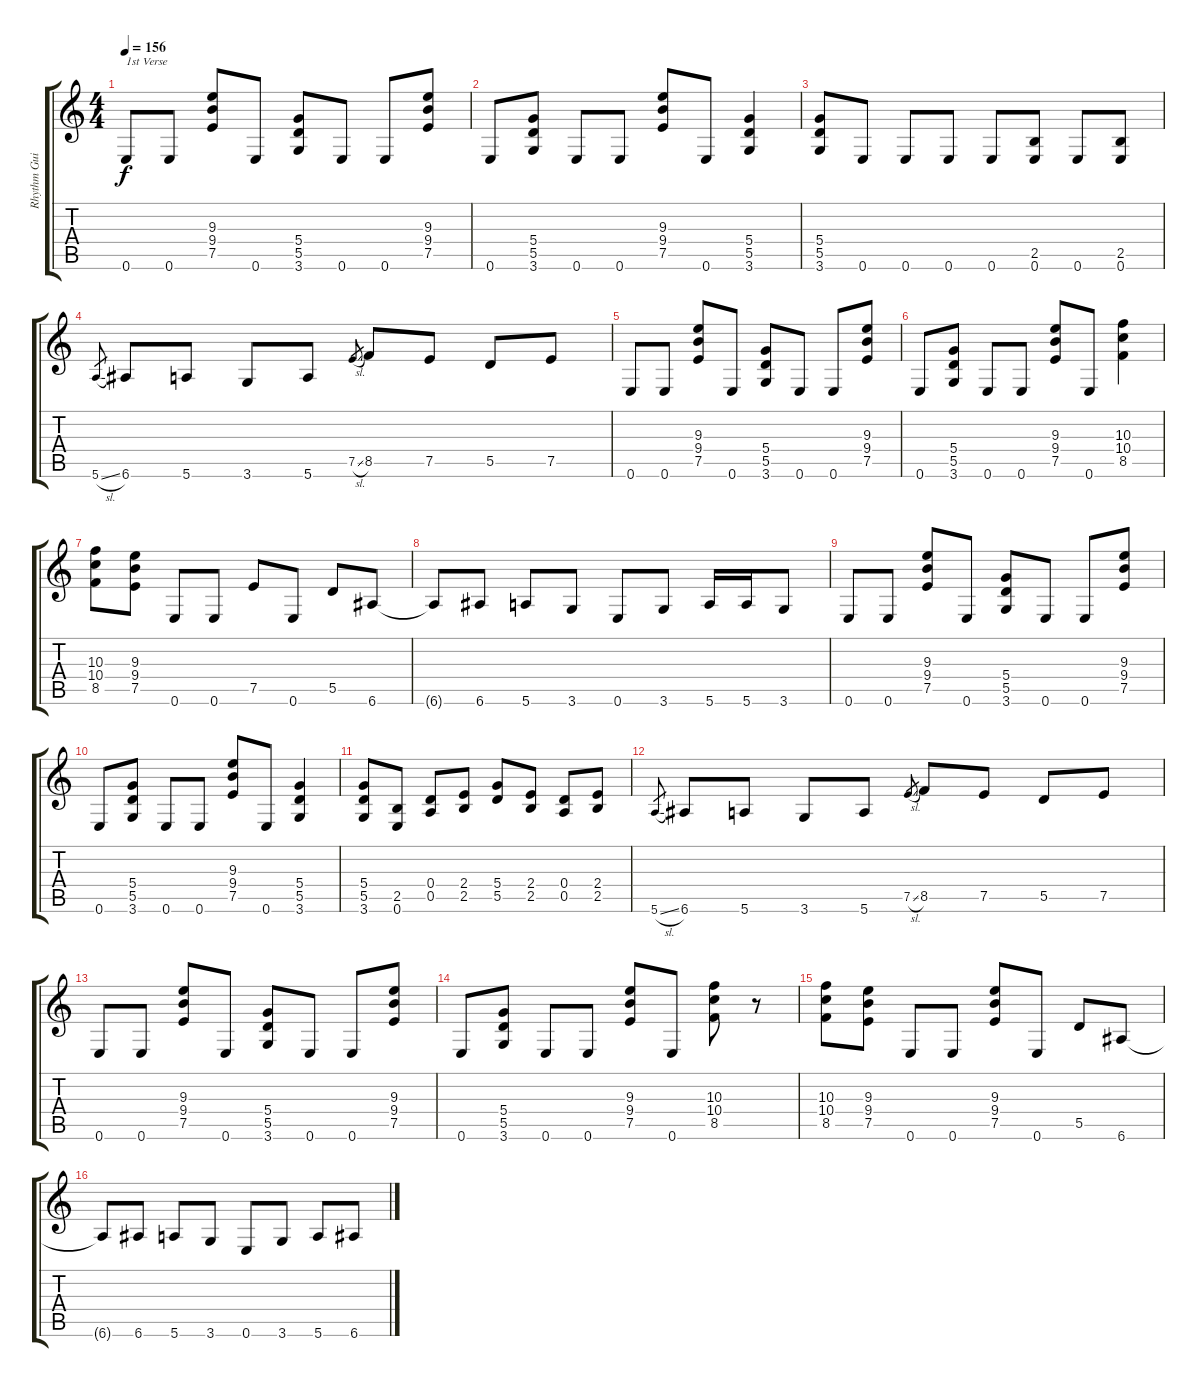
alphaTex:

\track ("Rhythm Guitar" "Rhythm Gui") {instrument overdrivenguitar}
\staff {score tabs}
\tuning (E4 B3 G3 D3 A2 E2) {hide}
\ts (4 4)
\tempo 156
\clef g2
\ks c
0.6.8{txt "1st Verse" dy f} 0.6.8 (9.3 9.4 7.5).8 0.6.8 (5.4 5.5 3.6).8 0.6.8 0.6.8 (9.3 9.4 7.5).8 |
0.6.8 (5.4 5.5 3.6).8 0.6.8 0.6.8 (9.3 9.4 7.5).8 0.6.8 (5.4 5.5 3.6).4 |
(5.4 5.5 3.6).8 0.6.8 0.6.8 0.6.8 0.6.8 (2.5 0.6).8 0.6.8 (2.5 0.6).8 |
5.6{sl}.8{gr} 6.6.8 5.6.8 3.6.8 5.6.8 7.5{sl}.8{gr} 8.5.8 7.5.8 5.5.8 7.5.8 |
0.6.8 0.6.8 (9.3 9.4 7.5).8 0.6.8 (5.4 5.5 3.6).8 0.6.8 0.6.8 (9.3 9.4 7.5).8 |
0.6.8 (5.4 5.5 3.6).8 0.6.8 0.6.8 (9.3 9.4 7.5).8 0.6.8 (10.3 10.4 8.5).4 |
(10.3 10.4 8.5).8 (9.3 9.4 7.5).8 0.6.8 0.6.8 7.5.8 0.6.8 5.5.8 6.6.8 |
6.6{t}.8 6.6.8 5.6.8 3.6.8 0.6.8 3.6.8 5.6.16 5.6.16 3.6.8 |
0.6.8 0.6.8 (9.3 9.4 7.5).8 0.6.8 (5.4 5.5 3.6).8 0.6.8 0.6.8 (9.3 9.4 7.5).8 |
0.6.8 (5.4 5.5 3.6).8 0.6.8 0.6.8 (9.3 9.4 7.5).8 0.6.8 (5.4 5.5 3.6).4 |
(5.4 5.5 3.6).8 (2.5 0.6).8 (0.4 0.5).8 (2.4 2.5).8 (5.4 5.5).8 (2.4 2.5).8 (0.4 0.5).8 (2.4 2.5).8 |
5.6{sl}.8{gr} 6.6.8 5.6.8 3.6.8 5.6.8 7.5{sl}.8{gr} 8.5.8 7.5.8 5.5.8 7.5.8 |
0.6.8 0.6.8 (9.3 9.4 7.5).8 0.6.8 (5.4 5.5 3.6).8 0.6.8 0.6.8 (9.3 9.4 7.5).8 |
0.6.8 (5.4 5.5 3.6).8 0.6.8 0.6.8 (9.3 9.4 7.5).8 0.6.8 (10.3 10.4 8.5).8 r.8 |
(10.3 10.4 8.5).8 (9.3 9.4 7.5).8 0.6.8 0.6.8 (9.3 9.4 7.5).8 0.6.8 5.5.8 6.6.8 |
6.6{t}.8 6.6.8 5.6.8 3.6.8 0.6.8 3.6.8 5.6.8 6.6.8
